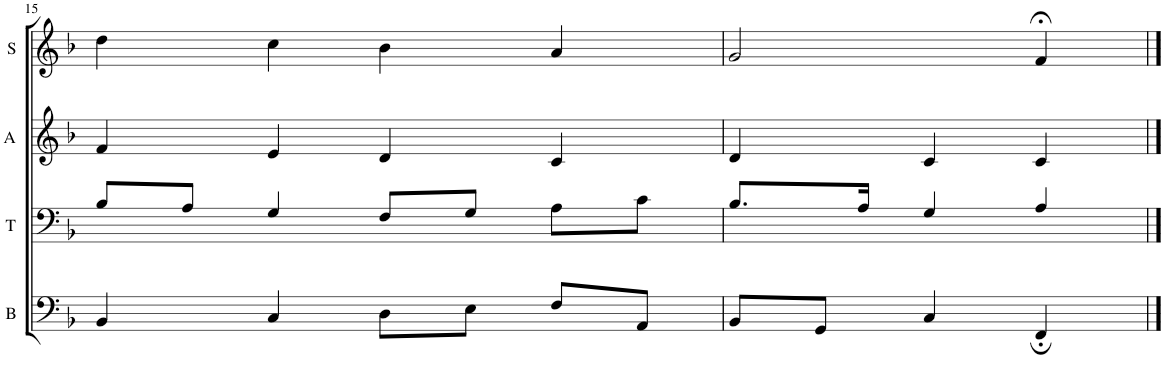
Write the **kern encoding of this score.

**kern	**kern	**kern	**kern
*part4	*part3	*part2	*part1
*staff4	*staff3	*staff2	*staff1
*I"B	*I"T	*I"A	*I"S
*I'B	*I'T	*I'A	*I'S
!!LO:PB:g=z
*clefF4	*clefF4	*clefG2	*clefG2
*k[b-]	*k[b-]	*k[b-]	*k[b-]
*M4/4	*M4/4	*M4/4	*M4/4
=15	=15	=15	=15
4BB-/	8B-/L	4f/	4dd\
.	8A/J	.	.
4C/	4G/	4e/	4cc\
8D\L	8F/L	4d/	4b-\
8E\J	8G/J	.	.
8F/L	8A\L	4c/	4a/
8AA/J	8c\J	.	.
=16	=16	=16	=16
8BB-/L	8.B-/L	4d/	2g/
8GG/J	.	.	.
.	16A/Jk	.	.
4C/	4G/	4c/	.
4FF;/	4A/	4c/	4f;</
==	==	==	==
*-	*-	*-	*-
